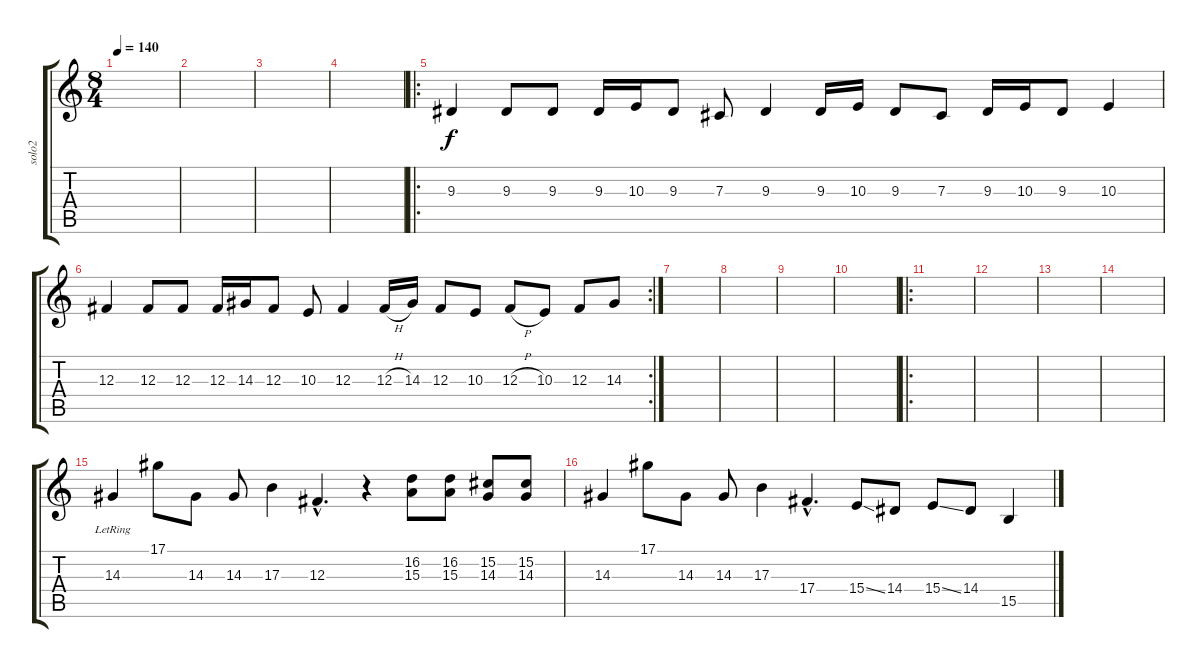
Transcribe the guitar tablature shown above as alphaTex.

\track ("solo2" "solo2") {instrument tremolostrings}
\staff {score tabs}
\tuning (Eb4 Bb3 Gb3 Db3 Ab2 Eb2) {hide}
\ts (8 4)
\tempo 140
\clef g2
\ks c
|
|
|
|
\ro
9.3.4 9.3.8 9.3.8 9.3.16 10.3.16 9.3.8 7.3.8 9.3.4 9.3.16 10.3.16 9.3.8 7.3.8 9.3.16 10.3.16 9.3.8 10.3.4 |
\rc 2
12.3.4 12.3.8 12.3.8 12.3.16 14.3.16 12.3.8 10.3.8 12.3.4 12.3{h}.16 14.3.16 12.3.8 10.3.8 12.3{h}.8 10.3.8 12.3.8 14.3.8 |
|
|
|
|
\ro
|
|
|
|
14.3{lr}.4 17.1.8 14.3.8 14.3.8 17.3.4 12.3{hac}.4{d} r.4 (16.2 15.3).8 (16.2 15.3).8 (15.2 14.3).8 (15.2 14.3).8 |
14.3.4 17.1.8 14.3.8 14.3.8 17.3.4 17.4{hac}.4{d} 15.4{ss}.8 14.4.8 15.4{ss}.8 14.4.8 15.5.4
